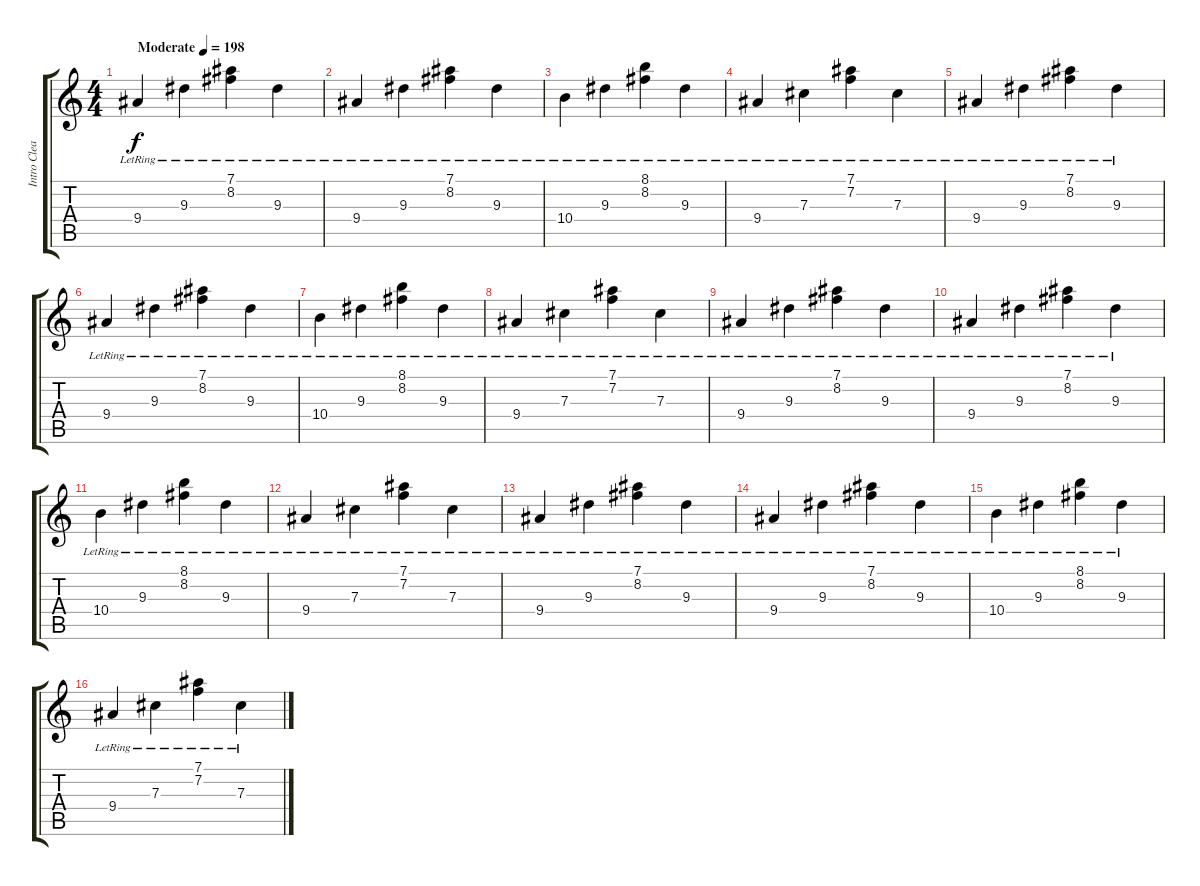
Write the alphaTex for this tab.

\track ("Intro Clean  " "Intro Clea") {instrument electricguitarclean}
\staff {score tabs}
\tuning (Eb4 Bb3 Gb3 Db3 Ab2 Eb2) {hide}
\ts (4 4)
\tempo (198 "Moderate")
\clef g2
\ks c
9.4{lr}.4{dy f instrument electricguitarclean} 9.3{lr}.4 (7.1{lr} 8.2{lr}).4 9.3{lr}.4 |
9.4{lr}.4 9.3{lr}.4 (7.1{lr} 8.2{lr}).4 9.3{lr}.4 |
10.4{lr}.4 9.3{lr}.4 (8.1{lr} 8.2{lr}).4 9.3{lr}.4 |
9.4{lr}.4 7.3{lr}.4 (7.1{lr} 7.2{lr}).4 7.3{lr}.4 |
9.4{lr}.4 9.3{lr}.4 (7.1{lr} 8.2{lr}).4 9.3{lr}.4 |
9.4{lr}.4 9.3{lr}.4 (7.1{lr} 8.2{lr}).4 9.3{lr}.4 |
10.4{lr}.4 9.3{lr}.4 (8.1{lr} 8.2{lr}).4 9.3{lr}.4 |
9.4{lr}.4 7.3{lr}.4 (7.1{lr} 7.2{lr}).4 7.3{lr}.4 |
9.4{lr}.4 9.3{lr}.4 (7.1{lr} 8.2{lr}).4 9.3{lr}.4 |
9.4{lr}.4 9.3{lr}.4 (7.1{lr} 8.2{lr}).4 9.3{lr}.4 |
10.4{lr}.4 9.3{lr}.4 (8.1{lr} 8.2{lr}).4 9.3{lr}.4 |
9.4{lr}.4 7.3{lr}.4 (7.1{lr} 7.2{lr}).4 7.3{lr}.4 |
9.4{lr}.4 9.3{lr}.4 (7.1{lr} 8.2{lr}).4 9.3{lr}.4 |
9.4{lr}.4 9.3{lr}.4 (7.1{lr} 8.2{lr}).4 9.3{lr}.4 |
10.4{lr}.4 9.3{lr}.4 (8.1{lr} 8.2{lr}).4 9.3{lr}.4 |
9.4{lr}.4 7.3{lr}.4 (7.1{lr} 7.2{lr}).4 7.3{lr}.4
